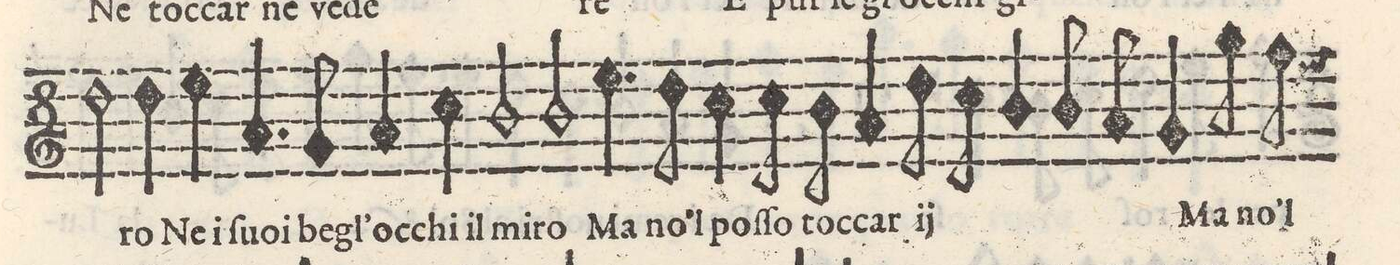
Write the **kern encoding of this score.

**kern	**text
*I"CANTO	*
*clefG2	*
*k[]	*
*met(C)	*
*M2/1	*
2dd\	.
4dd\	-ro
4ee\	Ne i
4.a/	fuoi
8g/	begl'
4a/	oc-
4cc\	-chi il
=20-	=20-
2b/	mi-
2b/	-ro
4.ee\	Ma
8dd\	no'l
4cc\	poſ-
8cc\	-ſo
8b\	toc-
=21-	=21-
4a/	-car
*	*ij
8dd\	Ma
8cc\	no'l
4b/	pos-
8b/	-so
8a/	toc-
4g/	-car
*	*Xij
8gg\	Ma
8ff\	no'l
*custos:ee	*
*-	*-
